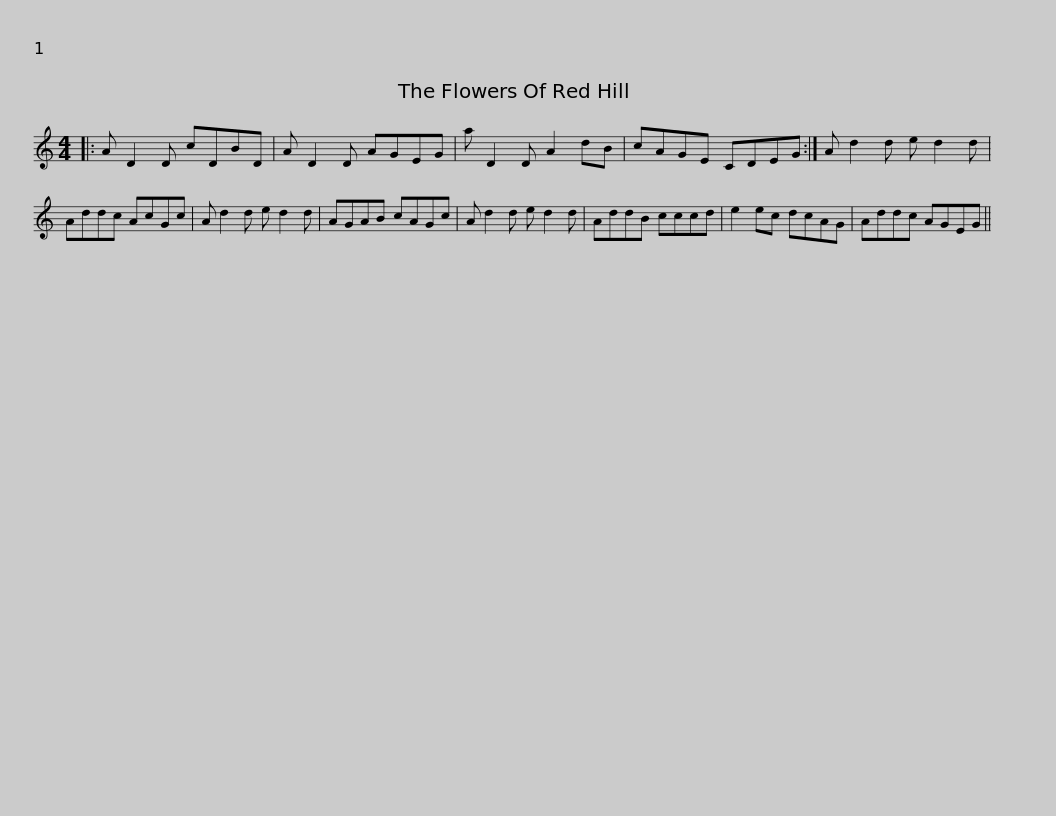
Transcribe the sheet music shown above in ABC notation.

X:1
L:1/8
M:4/4
I:linebreak $
K:C
V:1 treble
V:1
|: A D2 D cDBD | A D2 D AGEG | a D2 D A2 dB | cAGE CDEG :| A d2 d e d2 d |$ %5
 Addc AcGc | A d2 d e d2 d | AGAB cAGc | A d2 d e d2 d | AddB cccd | %10
 e2 ec dcAG |$ Addc AGEG || %12
